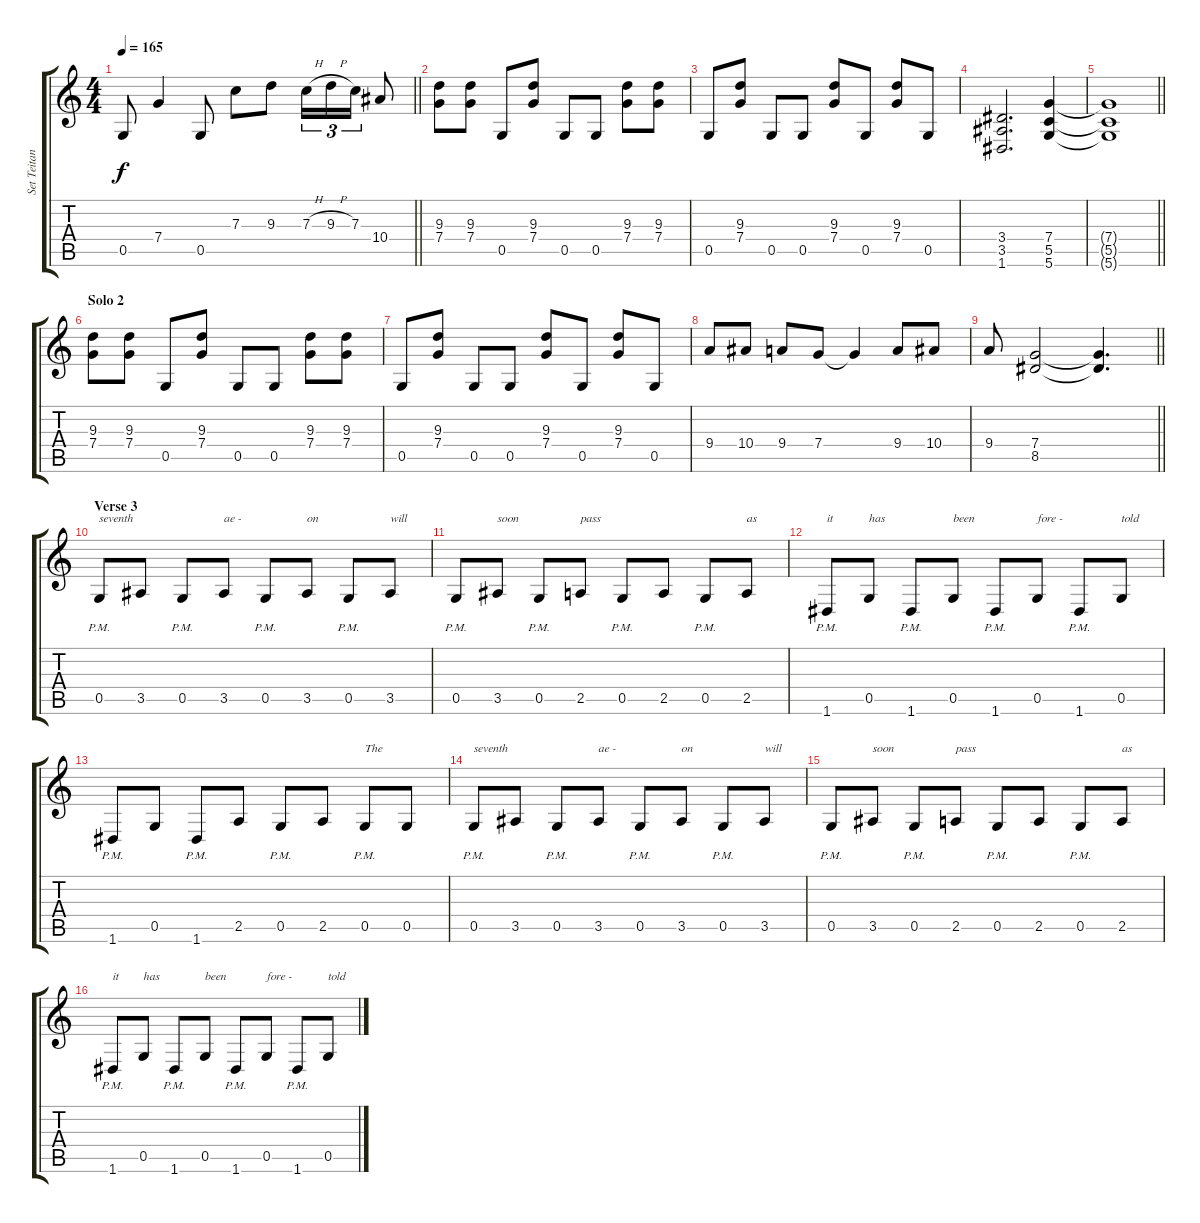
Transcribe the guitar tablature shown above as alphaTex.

\track ("Set Teitan" "Set Teitan") {instrument distortionguitar}
\staff {score tabs}
\tuning (D4 A3 F3 C3 G2 D2) {hide}
\ts (4 4)
\tempo 165
\clef g2
\barLineRight lightlight
\ks c
0.5.8{dy f} 7.4.4 0.5.8 7.3.8 9.3.8 7.3{h}.16{tu (3 2)} 9.3{h}.16{tu (3 2)} 7.3.16{tu (3 2)} 10.4.8 |
(9.3 7.4).8 (9.3 7.4).8 0.5.8 (9.3 7.4).8 0.5.8 0.5.8 (9.3 7.4).8 (9.3 7.4).8 |
0.5.8 (9.3 7.4).8 0.5.8 0.5.8 (9.3 7.4).8 0.5.8 (9.3 7.4).8 0.5.8 |
(3.4 3.5 1.6).2{d} (7.4 5.5 5.6).4 |
\barLineRight lightlight
(7.4{t} 5.5{t} 5.6{t}).1 |
\section ("" "Solo 2")
(9.3 7.4).8 (9.3 7.4).8 0.5.8 (9.3 7.4).8 0.5.8 0.5.8 (9.3 7.4).8 (9.3 7.4).8 |
0.5.8 (9.3 7.4).8 0.5.8 0.5.8 (9.3 7.4).8 0.5.8 (9.3 7.4).8 0.5.8 |
9.4.8 10.4.8 9.4.8 7.4.8 7.4{t}.4 9.4.8 10.4.8 |
\barLineRight lightlight
9.4.8 (7.4 8.5).2 (7.4{t} 8.5{t}).4{d} |
\section ("" "Verse 3")
0.5{pm}.8{txt "seventh"} 3.5.8 0.5{pm}.8 3.5.8{txt "ae -"} 0.5{pm}.8 3.5.8{txt "on"} 0.5{pm}.8 3.5.8{txt "will"} |
0.5{pm}.8 3.5.8{txt "soon"} 0.5{pm}.8 2.5.8{txt "pass"} 0.5{pm}.8 2.5.8 0.5{pm}.8 2.5.8{txt "as"} |
1.6{pm}.8{txt "it"} 0.5.8{txt "has"} 1.6{pm}.8 0.5.8{txt "been"} 1.6{pm}.8 0.5.8{txt "fore -"} 1.6{pm}.8 0.5.8{txt "told"} |
1.6{pm}.8 0.5.8 1.6{pm}.8 2.5.8 0.5{pm}.8 2.5.8 0.5{pm}.8{txt "The"} 0.5.8 |
0.5{pm}.8{txt "seventh"} 3.5.8 0.5{pm}.8 3.5.8{txt "ae -"} 0.5{pm}.8 3.5.8{txt "on"} 0.5{pm}.8 3.5.8{txt "will"} |
0.5{pm}.8 3.5.8{txt "soon"} 0.5{pm}.8 2.5.8{txt "pass"} 0.5{pm}.8 2.5.8 0.5{pm}.8 2.5.8{txt "as"} |
1.6{pm}.8{txt "it"} 0.5.8{txt "has"} 1.6{pm}.8 0.5.8{txt "been"} 1.6{pm}.8 0.5.8{txt "fore -"} 1.6{pm}.8 0.5.8{txt "told"}
